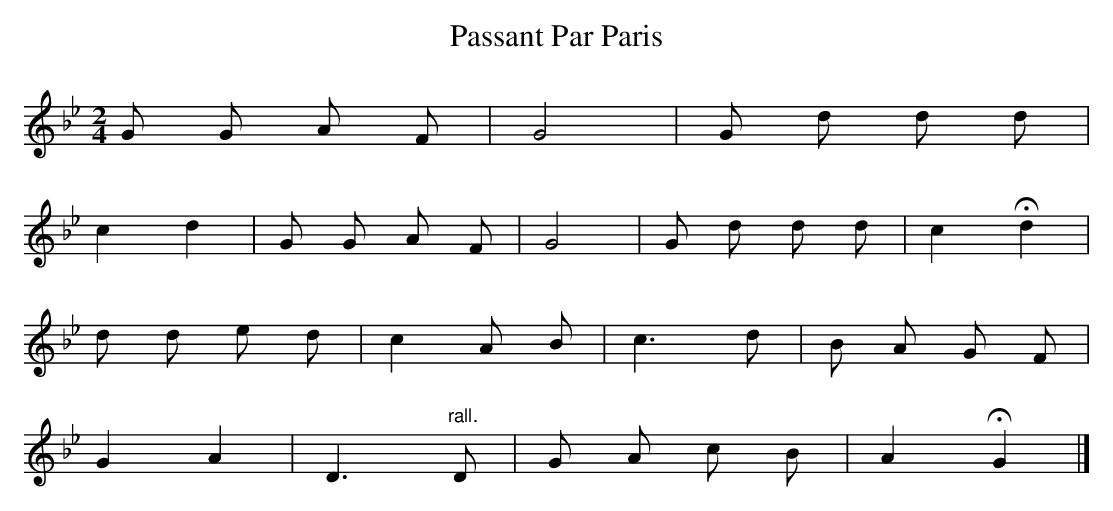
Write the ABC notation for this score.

X:1
T:Passant Par Paris
M:2/4
L:1/8
K:Gm
G G A F | G4 | G d d d |
c2 d2 | G G A F | G4 | G d d d | c2 !fermata!d2 |
d d e d | c2 A B | c3 d | B A G F |
G2 A2 | D3 "rall." D | G A c B | A2 !fermata! G2 |]
